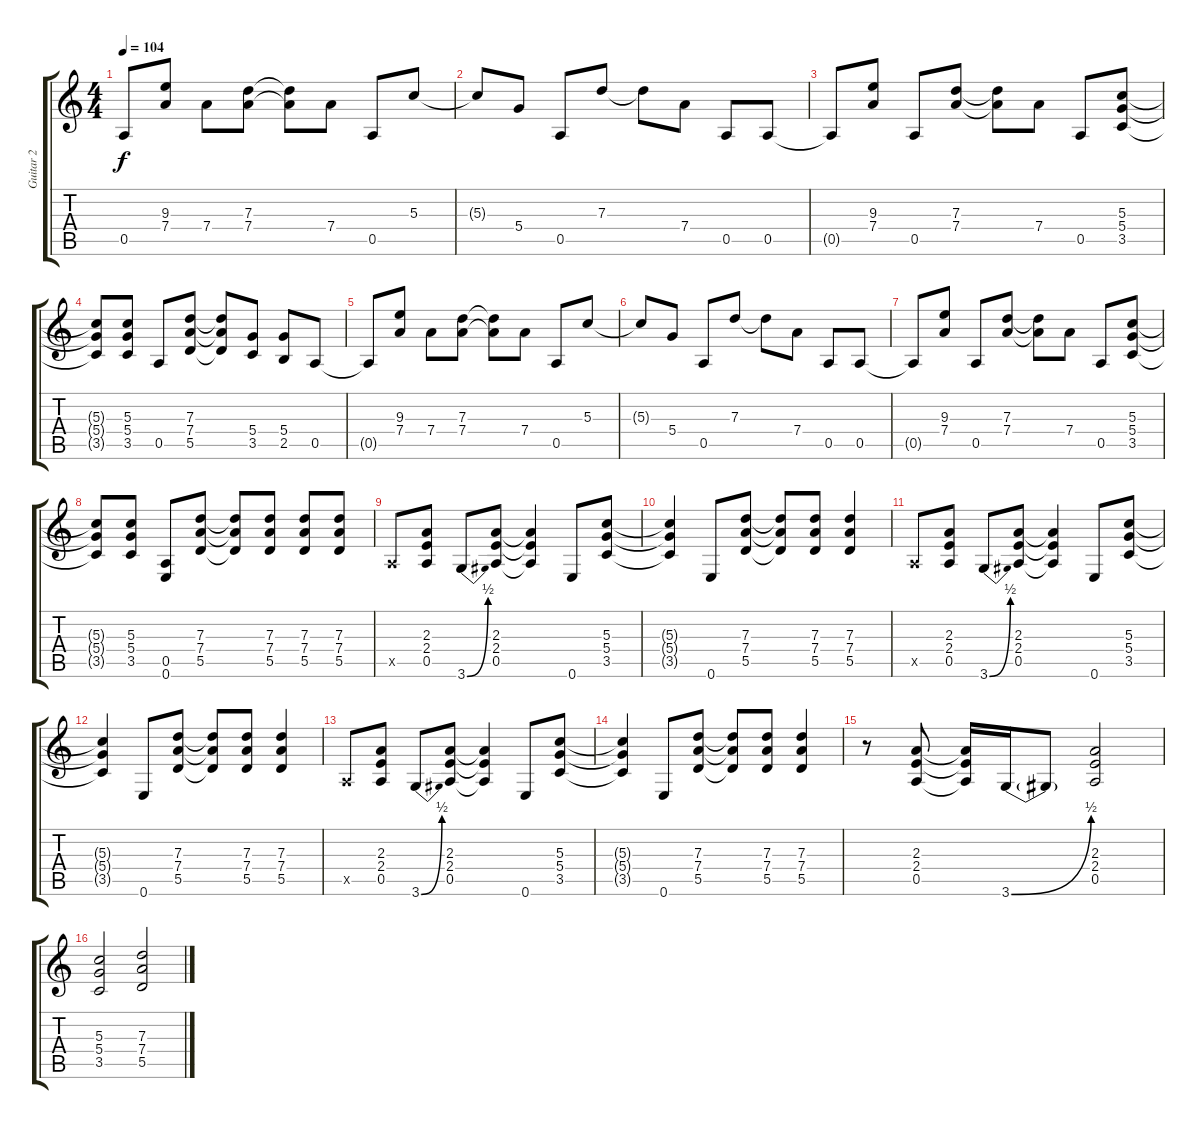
\track ("Guitar 2" "Guitar 2") {instrument overdrivenguitar}
\staff {score tabs}
\tuning (E4 B3 G3 D3 A2 E2) {hide}
\ts (4 4)
\tempo 104
\clef g2
\ks c
0.5{t}.8{dy f} (9.3 7.4).8 7.4.8 (7.3 7.4).8 (7.3{t} 7.4{t}).8 7.4.8 0.5.8 5.3.8 |
5.3{t}.8 5.4.8 0.5.8 7.3.8 7.3{t}.8 7.4.8 0.5.8 0.5.8 |
0.5{t}.8 (9.3 7.4).8 0.5.8 (7.3 7.4).8 (7.3{t} 7.4{t}).8 7.4.8 0.5.8 (5.3 5.4 3.5).8 |
(5.3{t} 5.4{t} 3.5{t}).8 (5.3 5.4 3.5).8 0.5.8 (7.3 7.4 5.5).8 (7.3{t} 7.4{t} 5.5{t}).8 (5.4 3.5).8 (5.4 2.5).8 0.5.8 |
0.5{t}.8 (9.3 7.4).8 7.4.8 (7.3 7.4).8 (7.3{t} 7.4{t}).8 7.4.8 0.5.8 5.3.8 |
5.3{t}.8 5.4.8 0.5.8 7.3.8 7.3{t}.8 7.4.8 0.5.8 0.5.8 |
0.5{t}.8 (9.3 7.4).8 0.5.8 (7.3 7.4).8 (7.3{t} 7.4{t}).8 7.4.8 0.5.8 (5.3 5.4 3.5).8 |
(5.3{t} 5.4{t} 3.5{t}).8 (5.3 5.4 3.5).8 (0.5 0.6).8 (7.3 7.4 5.5).8 (7.3{t} 7.4{t} 5.5{t}).8 (7.3 7.4 5.5).8 (7.3 7.4 5.5).8 (7.3 7.4 5.5).8 |
0.5{x}.8 (2.3 2.4 0.5).8 3.6{be (bend 0 0 60 2)}.8 (2.3 2.4 0.5).8 (2.3{t} 2.4{t} 0.5{t}).4 0.6.8 (5.3 5.4 3.5).8 |
(5.3{t} 5.4{t} 3.5{t}).4 0.6.8 (7.3 7.4 5.5).8 (7.3{t} 7.4{t} 5.5{t}).8 (7.3 7.4 5.5).8 (7.3 7.4 5.5).4 |
0.5{x}.8 (2.3 2.4 0.5).8 3.6{be (bend 0 0 60 2)}.8 (2.3 2.4 0.5).8 (2.3{t} 2.4{t} 0.5{t}).4 0.6.8 (5.3 5.4 3.5).8 |
(5.3{t} 5.4{t} 3.5{t}).4 0.6.8 (7.3 7.4 5.5).8 (7.3{t} 7.4{t} 5.5{t}).8 (7.3 7.4 5.5).8 (7.3 7.4 5.5).4 |
0.5{x}.8 (2.3 2.4 0.5).8 3.6{be (bend 0 0 60 2)}.8 (2.3 2.4 0.5).8 (2.3{t} 2.4{t} 0.5{t}).4 0.6.8 (5.3 5.4 3.5).8 |
(5.3{t} 5.4{t} 3.5{t}).4 0.6.8 (7.3 7.4 5.5).8 (7.3{t} 7.4{t} 5.5{t}).8 (7.3 7.4 5.5).8 (7.3 7.4 5.5).4 |
r.8 (2.3 2.4 0.5).8 (2.3{t} 2.4{t} 0.5{t}).16 3.6{be (bend 0 0 60 2)}.16 3.6{t}.8 (2.3 2.4 0.5).2 |
(5.3 5.4 3.5).2 (7.3 7.4 5.5).2
